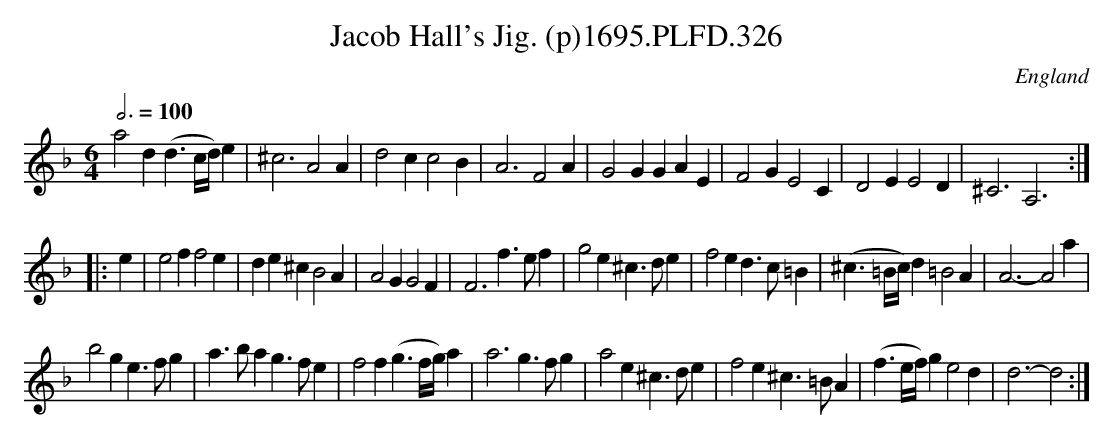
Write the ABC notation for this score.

X:1
T:Jacob Hall's Jig. (p)1695.PLFD.326
M:6/4
L:1/4
Q:3/4=100
O:England
K:F
a2d (d3/c/4d/4)e | ^c3 A2A | d2c c2B | A3 F2A |\
G2G GAE | F2G E2C | D2E E2D | ^C3 A,3 :|
|: e |\
e2f f2e | de^c B2A | A2G G2F | F3 f>ef |\
g2e ^c>de | f2e d>c=B | (^c3/=B/4c/4)d =B2A | A3- A2a |
b2g e>fg | a>ba g>fe | f2f (g3/f/4g/4)a | a3 g>fg |\
a2e ^c>de | f2e ^c>=BA | (f3/e/4f/4)g e2d | d3- d2 :|
